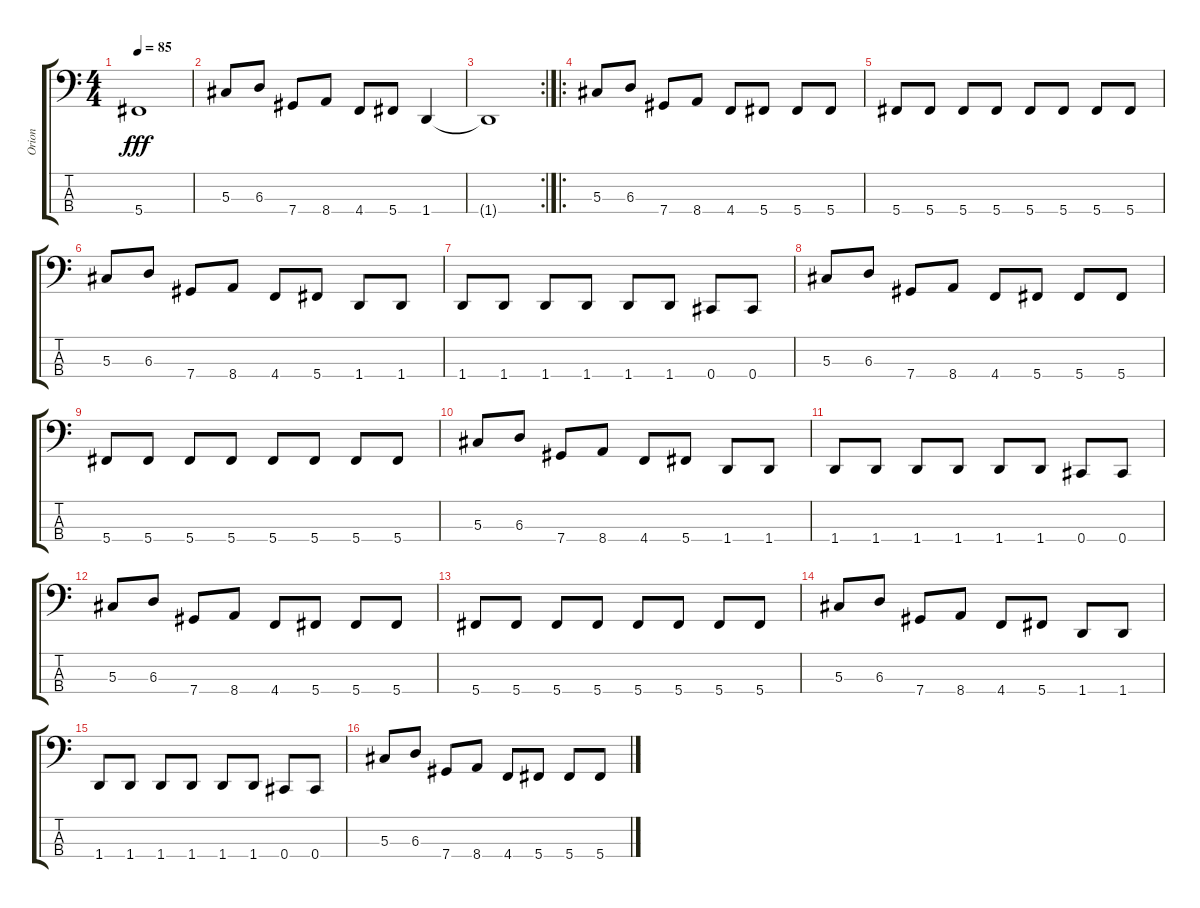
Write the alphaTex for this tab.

\track ("Orion" "Orion") {instrument electricbasspick}
\staff {score tabs}
\tuning (Gb2 Db2 Ab1 Db1) {hide}
\ts (4 4)
\tempo 85
\clef f4
\ks c
5.4{t}.1{dy fff} |
5.3.8 6.3.8 7.4.8 8.4.8 4.4.8 5.4.8 1.4.4 |
\rc 2
1.4{t}.1 |
\ro
5.3.8 6.3.8 7.4.8 8.4.8 4.4.8 5.4.8 5.4.8 5.4.8 |
5.4.8 5.4.8 5.4.8 5.4.8 5.4.8 5.4.8 5.4.8 5.4.8 |
5.3.8 6.3.8 7.4.8 8.4.8 4.4.8 5.4.8 1.4.8 1.4.8 |
1.4.8 1.4.8 1.4.8 1.4.8 1.4.8 1.4.8 0.4.8 0.4.8 |
5.3.8 6.3.8 7.4.8 8.4.8 4.4.8 5.4.8 5.4.8 5.4.8 |
5.4.8 5.4.8 5.4.8 5.4.8 5.4.8 5.4.8 5.4.8 5.4.8 |
5.3.8 6.3.8 7.4.8 8.4.8 4.4.8 5.4.8 1.4.8 1.4.8 |
1.4.8 1.4.8 1.4.8 1.4.8 1.4.8 1.4.8 0.4.8 0.4.8 |
5.3.8 6.3.8 7.4.8 8.4.8 4.4.8 5.4.8 5.4.8 5.4.8 |
5.4.8 5.4.8 5.4.8 5.4.8 5.4.8 5.4.8 5.4.8 5.4.8 |
5.3.8 6.3.8 7.4.8 8.4.8 4.4.8 5.4.8 1.4.8 1.4.8 |
1.4.8 1.4.8 1.4.8 1.4.8 1.4.8 1.4.8 0.4.8 0.4.8 |
5.3.8 6.3.8 7.4.8 8.4.8 4.4.8 5.4.8 5.4.8 5.4.8
